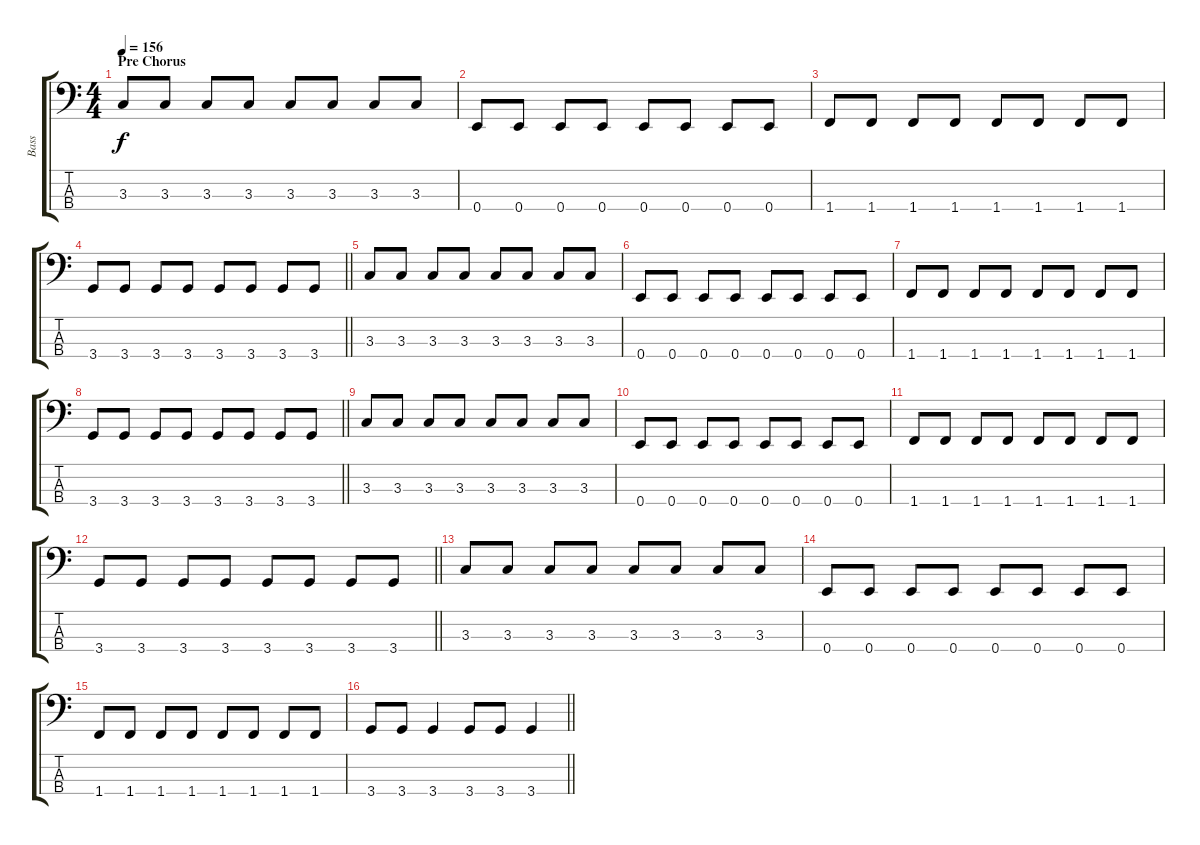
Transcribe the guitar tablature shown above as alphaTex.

\track ("Bass" "Bass") {instrument electricbassfinger}
\staff {score tabs}
\tuning (G2 D2 A1 E1) {hide}
\ts (4 4)
\section ("" "Pre Chorus")
\tempo 156
\clef f4
\ks c
3.3.8{dy f} 3.3.8 3.3.8 3.3.8 3.3.8 3.3.8 3.3.8 3.3.8 |
0.4.8 0.4.8 0.4.8 0.4.8 0.4.8 0.4.8 0.4.8 0.4.8 |
1.4.8 1.4.8 1.4.8 1.4.8 1.4.8 1.4.8 1.4.8 1.4.8 |
\barLineRight lightlight
3.4.8 3.4.8 3.4.8 3.4.8 3.4.8 3.4.8 3.4.8 3.4.8 |
3.3.8 3.3.8 3.3.8 3.3.8 3.3.8 3.3.8 3.3.8 3.3.8 |
0.4.8 0.4.8 0.4.8 0.4.8 0.4.8 0.4.8 0.4.8 0.4.8 |
1.4.8 1.4.8 1.4.8 1.4.8 1.4.8 1.4.8 1.4.8 1.4.8 |
\barLineRight lightlight
3.4.8 3.4.8 3.4.8 3.4.8 3.4.8 3.4.8 3.4.8 3.4.8 |
3.3.8 3.3.8 3.3.8 3.3.8 3.3.8 3.3.8 3.3.8 3.3.8 |
0.4.8 0.4.8 0.4.8 0.4.8 0.4.8 0.4.8 0.4.8 0.4.8 |
1.4.8 1.4.8 1.4.8 1.4.8 1.4.8 1.4.8 1.4.8 1.4.8 |
\barLineRight lightlight
3.4.8 3.4.8 3.4.8 3.4.8 3.4.8 3.4.8 3.4.8 3.4.8 |
3.3.8 3.3.8 3.3.8 3.3.8 3.3.8 3.3.8 3.3.8 3.3.8 |
0.4.8 0.4.8 0.4.8 0.4.8 0.4.8 0.4.8 0.4.8 0.4.8 |
1.4.8 1.4.8 1.4.8 1.4.8 1.4.8 1.4.8 1.4.8 1.4.8 |
\barLineRight lightlight
3.4.8 3.4.8 3.4.4 3.4.8 3.4.8 3.4.4
